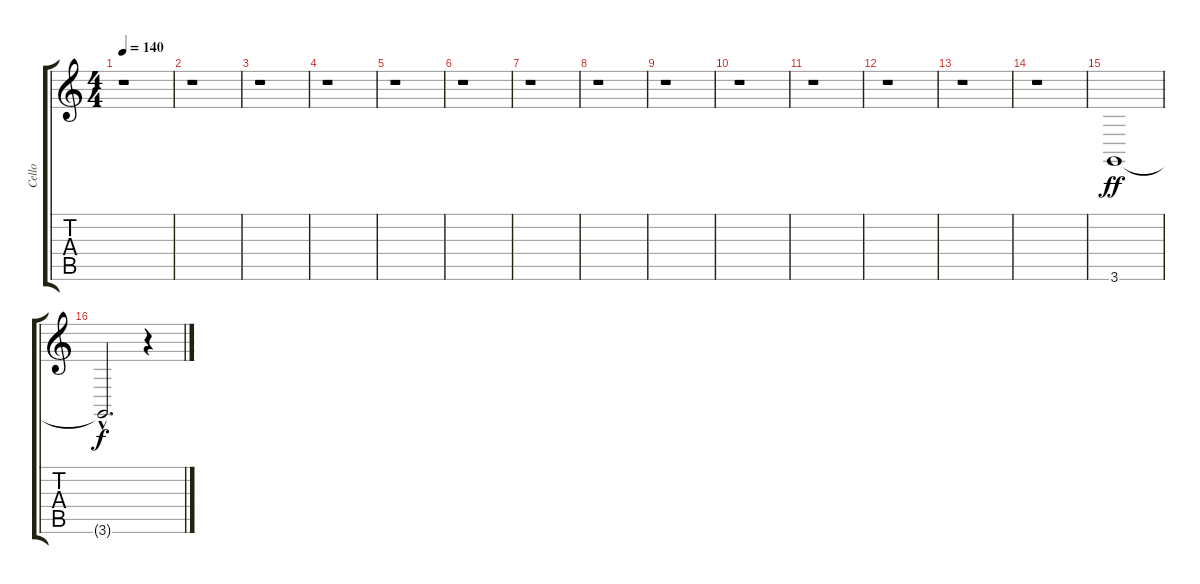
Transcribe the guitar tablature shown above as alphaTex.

\track ("Cello" "Cello") {instrument cello}
\staff {score tabs}
\tuning (E4 B3 G3 D3 A2 E2) {hide}
\ts (4 4)
\tempo 140
\clef g2
\ks c
r.1{dy f} |
r.1 |
r.1 |
r.1 |
r.1 |
r.1 |
r.1 |
r.1 |
r.1 |
r.1 |
r.1 |
r.1 |
r.1 |
r.1 |
3.6.1{dy ff volume 8} |
3.6{hac t}.2{d dy f} r.4
